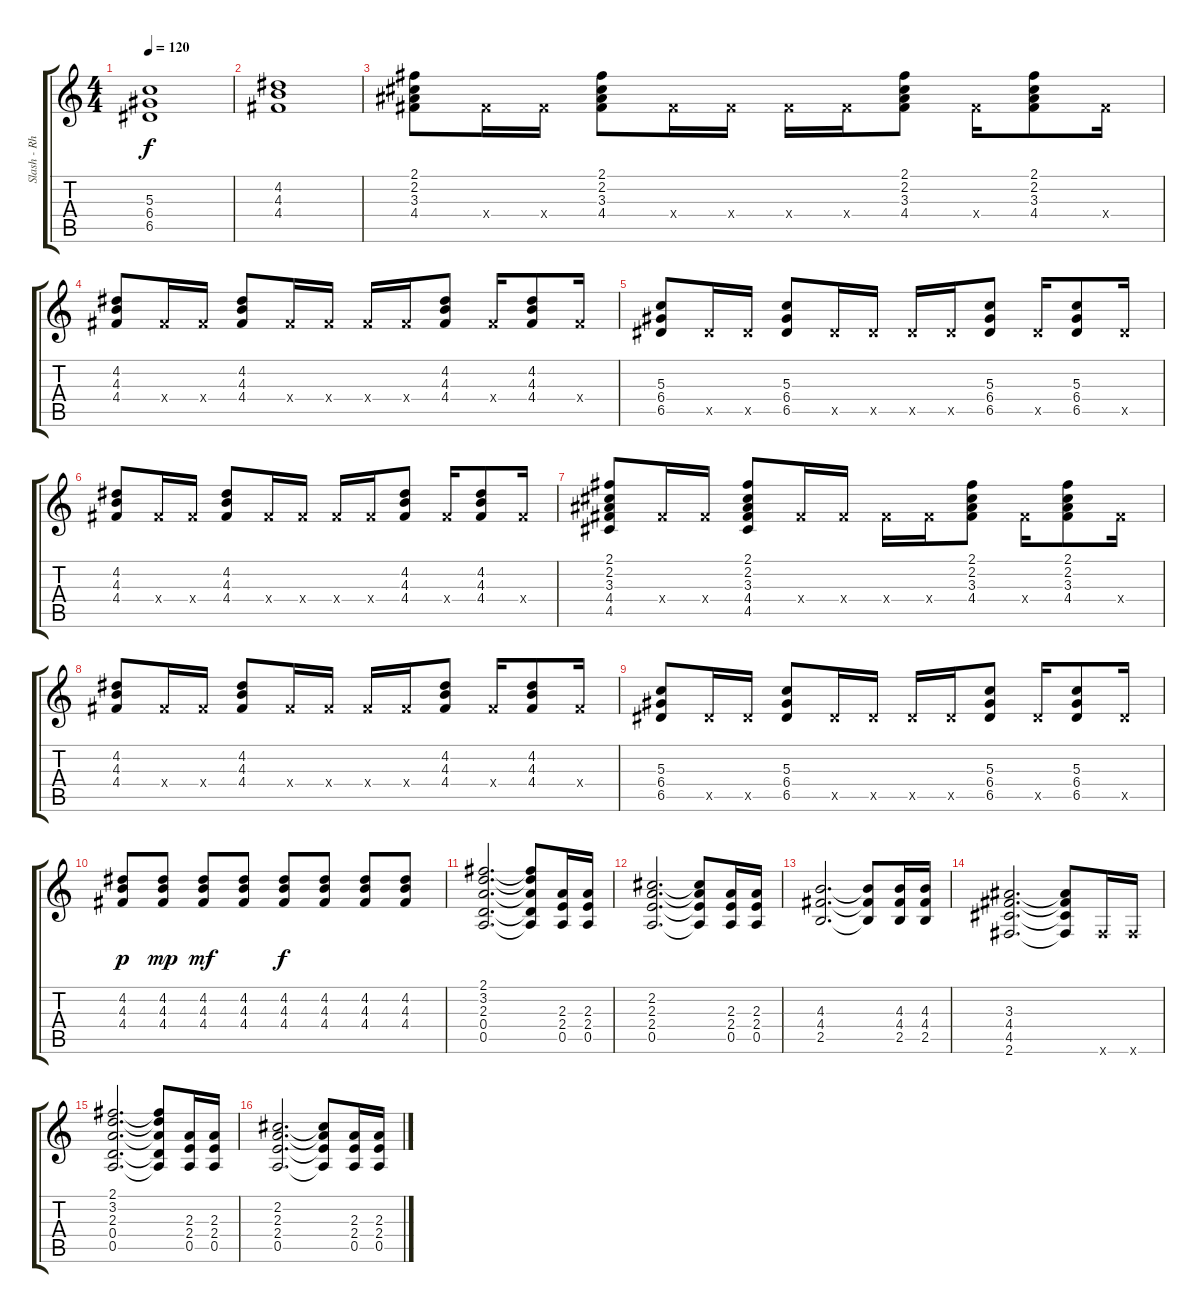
\track ("Slash - Rhythm 2" "Slash - Rh") {instrument distortionguitar}
\staff {score tabs}
\tuning (E4 B3 G3 D3 A2 E2) {hide}
\ts (4 4)
\tempo 120
\clef g2
\ks c
(5.3 6.4 6.5).1{dy f} |
(4.2 4.3 4.4).1 |
(2.1 2.2 3.3 4.4).8 4.4{x}.16 4.4{x}.16 (2.1 2.2 3.3 4.4).8 4.4{x}.16 4.4{x}.16 4.4{x}.16 4.4{x}.16 (2.1 2.2 3.3 4.4).8 4.4{x}.16 (2.1 2.2 3.3 4.4).8 4.4{x}.16 |
(4.2 4.3 4.4).8 4.4{x}.16 4.4{x}.16 (4.2 4.3 4.4).8 4.4{x}.16 4.4{x}.16 4.4{x}.16 4.4{x}.16 (4.2 4.3 4.4).8 4.4{x}.16 (4.2 4.3 4.4).8 4.4{x}.16 |
(5.3 6.4 6.5).8 6.5{x}.16 6.5{x}.16 (5.3 6.4 6.5).8 6.5{x}.16 6.5{x}.16 6.5{x}.16 6.5{x}.16 (5.3 6.4 6.5).8 6.5{x}.16 (5.3 6.4 6.5).8 6.5{x}.16 |
(4.2 4.3 4.4).8 4.4{x}.16 4.4{x}.16 (4.2 4.3 4.4).8 4.4{x}.16 4.4{x}.16 4.4{x}.16 4.4{x}.16 (4.2 4.3 4.4).8 4.4{x}.16 (4.2 4.3 4.4).8 4.4{x}.16 |
(2.1 2.2 3.3 4.4 4.5).8 4.4{x}.16 4.4{x}.16 (2.1 2.2 3.3 4.4 4.5).8 4.4{x}.16 4.4{x}.16 4.4{x}.16 4.4{x}.16 (2.1 2.2 3.3 4.4).8 4.4{x}.16 (2.1 2.2 3.3 4.4).8 4.4{x}.16 |
(4.2 4.3 4.4).8 4.4{x}.16 4.4{x}.16 (4.2 4.3 4.4).8 4.4{x}.16 4.4{x}.16 4.4{x}.16 4.4{x}.16 (4.2 4.3 4.4).8 4.4{x}.16 (4.2 4.3 4.4).8 4.4{x}.16 |
(5.3 6.4 6.5).8 6.5{x}.16 6.5{x}.16 (5.3 6.4 6.5).8 6.5{x}.16 6.5{x}.16 6.5{x}.16 6.5{x}.16 (5.3 6.4 6.5).8 6.5{x}.16 (5.3 6.4 6.5).8 6.5{x}.16 |
(4.2 4.3 4.4).8{dy p} (4.2 4.3 4.4).8{dy mp} (4.2 4.3 4.4).8{dy mf} (4.2 4.3 4.4).8 (4.2 4.3 4.4).8{dy f} (4.2 4.3 4.4).8 (4.2 4.3 4.4).8 (4.2 4.3 4.4).8 |
(2.1 3.2 2.3 0.4 0.5).2{d} (2.1{t} 3.2{t} 2.3{t} 0.4{t} 0.5{t}).8 (2.3 2.4 0.5).16 (2.3 2.4 0.5).16 |
(2.2 2.3 2.4 0.5).2{d} (2.2{t} 2.3{t} 2.4{t} 0.5{t}).8 (2.3 2.4 0.5).16 (2.3 2.4 0.5).16 |
(4.3 4.4 2.5).2{d} (4.3{t} 4.4{t} 2.5{t}).8 (4.3 4.4 2.5).16 (4.3 4.4 2.5).16 |
(3.3 4.4 4.5 2.6).2{d} (3.3{t} 4.4{t} 4.5{t} 2.6{t}).8 2.6{x}.16 2.6{x}.16 |
(2.1 3.2 2.3 0.4 0.5).2{d} (2.1{t} 3.2{t} 2.3{t} 0.4{t} 0.5{t}).8 (2.3 2.4 0.5).16 (2.3 2.4 0.5).16 |
(2.2 2.3 2.4 0.5).2{d} (2.2{t} 2.3{t} 2.4{t} 0.5{t}).8 (2.3 2.4 0.5).16 (2.3 2.4 0.5).16
